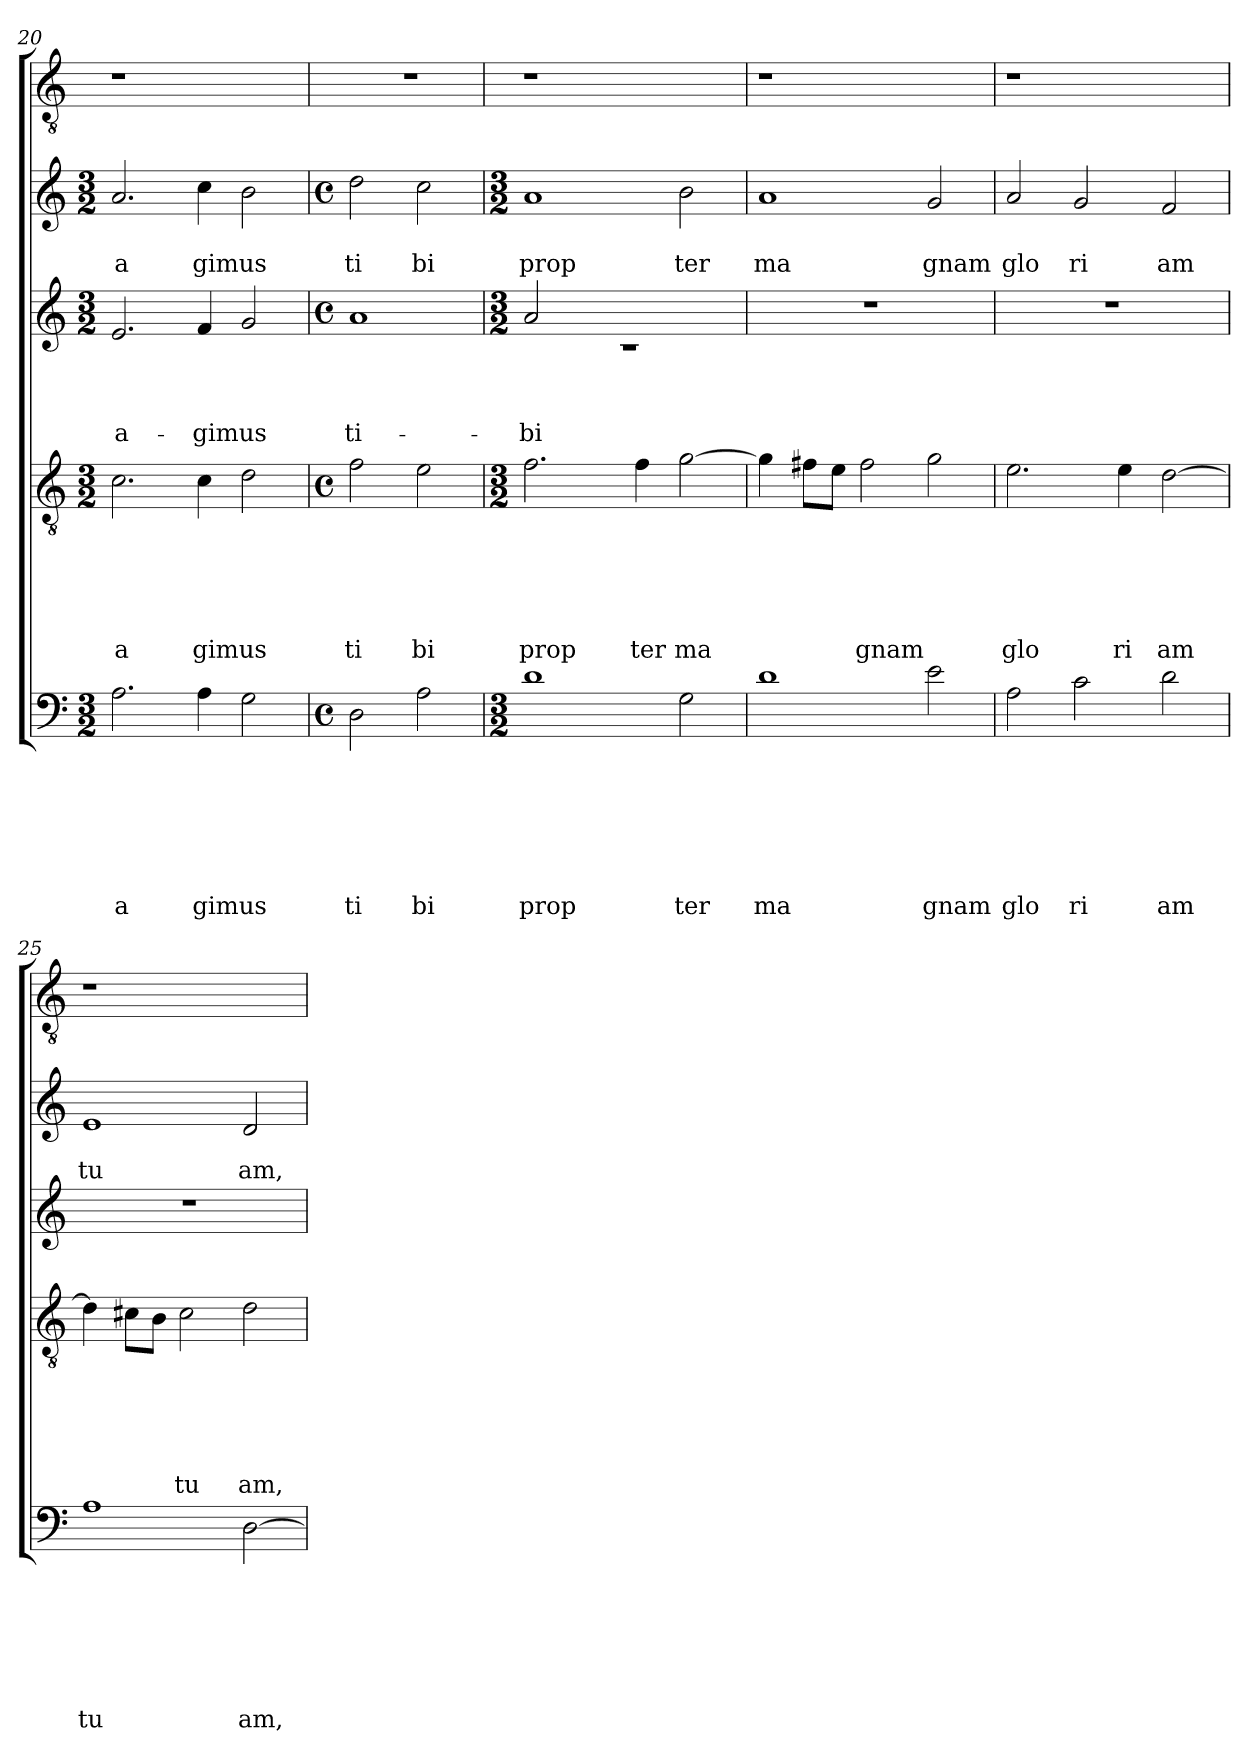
**kern	**text	**text	**text	**text	**text	**text	**text	**kern	**text	**text	**text	**text	**text	**text	**kern	**text	**text	**text	**text	**kern	**text	**text	**kern
*part5	*part5	*part5	*part5	*part5	*part5	*part5	*part5	*part4	*part4	*part4	*part4	*part4	*part4	*part4	*part3	*part3	*part3	*part3	*part3	*part2	*part2	*part2	*part1
*staff5	*staff5	*staff5	*staff5	*staff5	*staff5	*staff5	*staff5	*staff4	*staff4	*staff4	*staff4	*staff4	*staff4	*staff4	*staff3	*staff3	*staff3	*staff3	*staff3	*staff2	*staff2	*staff2	*staff1
*clefF4	*	*	*	*	*	*	*	*clefGv2	*	*	*	*	*	*	*clefG2	*	*	*	*	*clefG2	*	*	*clefGv2
*k[]	*	*	*	*	*	*	*	*k[]	*	*	*	*	*	*	*k[]	*	*	*	*	*k[]	*	*	*k[]
*C:	*	*	*	*	*	*	*	*C:	*	*	*	*	*	*	*C:	*	*	*	*	*C:	*	*	*C:
*M3/2	*	*	*	*	*	*	*	*M3/2	*	*	*	*	*	*	*M3/2	*	*	*	*	*M3/2	*	*	*
=20	=20	=20	=20	=20	=20	=20	=20	=20	=20	=20	=20	=20	=20	=20	=20	=20	=20	=20	=20	=20	=20	=20	=20
!	!	!	!	!	!	!	!LO:LY:b	!	!	!	!	!	!	!LO:LY:b	!	!	!	!	!LO:LY:b	!	!	!LO:LY:b	!
2.A\	.	.	.	.	.	.	a	2.c\	.	.	.	.	.	a	2.e/	.	.	.	a-	2.a/	.	a	1r
!	!	!	!	!	!	!	!LO:LY:b	!	!	!	!	!	!	!LO:LY:b	!	!	!	!	!LO:LY:b	!	!	!LO:LY:b	!
4A\	.	.	.	.	.	.	gimus	4c\	.	.	.	.	.	gimus	4f/	.	.	.	-gimus	4cc\	.	gimus	.
2G\	.	.	.	.	.	.	.	2d\	.	.	.	.	.	.	2g/	.	.	.	.	2b\	.	.	2ryy
=21	=21	=21	=21	=21	=21	=21	=21	=21	=21	=21	=21	=21	=21	=21	=21	=21	=21	=21	=21	=21	=21	=21	=21
*M4/4	*	*	*	*	*	*	*	*M4/4	*	*	*	*	*	*	*M4/4	*	*	*	*	*M4/4	*	*	*
*met(c)	*	*	*	*	*	*	*	*met(c)	*	*	*	*	*	*	*met(c)	*	*	*	*	*met(c)	*	*	*
!	!	!	!	!	!	!	!LO:LY:b	!	!	!	!	!	!	!LO:LY:b	!	!	!	!	!LO:LY:b	!	!	!LO:LY:b	!
2D\	.	.	.	.	.	.	ti	2f\	.	.	.	.	.	ti	1a	.	.	.	ti-	2dd\	.	ti	1r
!	!	!	!	!	!	!	!LO:LY:b	!	!	!	!	!	!	!LO:LY:b	!	!	!	!	!	!	!	!LO:LY:b	!
2A\	.	.	.	.	.	.	bi	2e\	.	.	.	.	.	bi	.	.	.	.	.	2cc\	.	bi	.
=22	=22	=22	=22	=22	=22	=22	=22	=22	=22	=22	=22	=22	=22	=22	=22	=22	=22	=22	=22	=22	=22	=22	=22
*M3/2	*	*	*	*	*	*	*	*M3/2	*	*	*	*	*	*	*M3/2	*	*	*	*	*M3/2	*	*	*
*	*	*	*	*	*	*	*	*	*	*	*	*	*	*	*^	*	*	*	*	*	*	*	*
!	!	!	!	!	!	!	!LO:LY:b	!	!	!	!	!	!	!LO:LY:b	!	!LO:N:vis=1	!	!	!	!LO:LY:b	!	!	!LO:LY:b	!
1d	.	.	.	.	.	.	prop	2.f\	.	.	.	.	.	prop	2a/	1.rc	.	.	.	-bi	1a	.	prop	1r
.	.	.	.	.	.	.	.	.	.	.	.	.	.	.	1ryy	.	.	.	.	.	.	.	.	.
!	!	!	!	!	!	!	!	!	!	!	!	!	!	!LO:LY:b	!	!	!	!	!	!	!	!	!	!
.	.	.	.	.	.	.	.	4f\	.	.	.	.	.	ter	.	.	.	.	.	.	.	.	.	.
!	!	!	!	!	!	!	!LO:LY:b	!	!	!	!	!	!	!LO:LY:b	!	!	!	!	!	!	!	!	!LO:LY:b	!
2G\	.	.	.	.	.	.	ter	[<2g\	.	.	.	.	.	ma	.	.	.	.	.	.	2b\	.	ter	2ryy
*	*	*	*	*	*	*	*	*	*	*	*	*	*	*	*v	*v	*	*	*	*	*	*	*	*
!!LO:LB:g=z
=23	=23	=23	=23	=23	=23	=23	=23	=23	=23	=23	=23	=23	=23	=23	=23	=23	=23	=23	=23	=23	=23	=23	=23
!	!	!	!	!	!	!	!LO:LY:b	!	!	!	!	!	!	!	!	!	!	!	!	!	!	!LO:LY:b	!
1d	.	.	.	.	.	.	ma	4g\]	.	.	.	.	.	.	1.r	.	.	.	.	1a	.	ma	1r
.	.	.	.	.	.	.	.	8f#\L	.	.	.	.	.	.	.	.	.	.	.	.	.	.	.
.	.	.	.	.	.	.	.	8e\J	.	.	.	.	.	.	.	.	.	.	.	.	.	.	.
!	!	!	!	!	!	!	!	!	!	!	!	!	!	!LO:LY:b	!	!	!	!	!	!	!	!	!
.	.	.	.	.	.	.	.	2f#\	.	.	.	.	.	gnam	.	.	.	.	.	.	.	.	.
!	!	!	!	!	!	!	!LO:LY:b	!	!	!	!	!	!	!	!	!	!	!	!	!	!	!LO:LY:b	!
2e\	.	.	.	.	.	.	gnam	2g\	.	.	.	.	.	.	.	.	.	.	.	2g/	.	gnam	2ryy
=24	=24	=24	=24	=24	=24	=24	=24	=24	=24	=24	=24	=24	=24	=24	=24	=24	=24	=24	=24	=24	=24	=24	=24
!	!	!	!	!	!	!	!LO:LY:b	!	!	!	!	!	!	!LO:LY:b	!	!	!	!	!	!	!	!LO:LY:b	!
2A\	.	.	.	.	.	.	glo	2.e\	.	.	.	.	.	glo	1.r	.	.	.	.	2a/	.	glo	1r
!	!	!	!	!	!	!	!LO:LY:b	!	!	!	!	!	!	!	!	!	!	!	!	!	!	!LO:LY:b	!
2c\	.	.	.	.	.	.	ri	.	.	.	.	.	.	.	.	.	.	.	.	2g/	.	ri	.
!	!	!	!	!	!	!	!	!	!	!	!	!	!	!LO:LY:b	!	!	!	!	!	!	!	!	!
.	.	.	.	.	.	.	.	4e\	.	.	.	.	.	ri	.	.	.	.	.	.	.	.	.
!	!	!	!	!	!	!	!LO:LY:b	!	!	!	!	!	!	!LO:LY:b	!	!	!	!	!	!	!	!LO:LY:b	!
2d\	.	.	.	.	.	.	am	[>2d\	.	.	.	.	.	am	.	.	.	.	.	2f/	.	am	2ryy
=25	=25	=25	=25	=25	=25	=25	=25	=25	=25	=25	=25	=25	=25	=25	=25	=25	=25	=25	=25	=25	=25	=25	=25
!	!	!	!	!	!	!	!LO:LY:b	!	!	!	!	!	!	!	!	!	!	!	!	!	!	!LO:LY:b	!
1A	.	.	.	.	.	.	tu	4d\]	.	.	.	.	.	.	1.r	.	.	.	.	1e	.	tu	1r
.	.	.	.	.	.	.	.	8c#\L	.	.	.	.	.	.	.	.	.	.	.	.	.	.	.
.	.	.	.	.	.	.	.	8B\J	.	.	.	.	.	.	.	.	.	.	.	.	.	.	.
!	!	!	!	!	!	!	!	!	!	!	!	!	!	!LO:LY:b	!	!	!	!	!	!	!	!	!
.	.	.	.	.	.	.	.	2c#\	.	.	.	.	.	tu	.	.	.	.	.	.	.	.	.
!	!	!	!	!	!	!	!LO:LY:b	!	!	!	!	!	!	!LO:LY:b	!	!	!	!	!	!	!	!LO:LY:b	!
[>2D\	.	.	.	.	.	.	am,	2d\	.	.	.	.	.	am,	.	.	.	.	.	2d/	.	am,	2ryy
=	=	=	=	=	=	=	=	=	=	=	=	=	=	=	=	=	=	=	=	=	=	=	=
*-	*-	*-	*-	*-	*-	*-	*-	*-	*-	*-	*-	*-	*-	*-	*-	*-	*-	*-	*-	*-	*-	*-	*-
